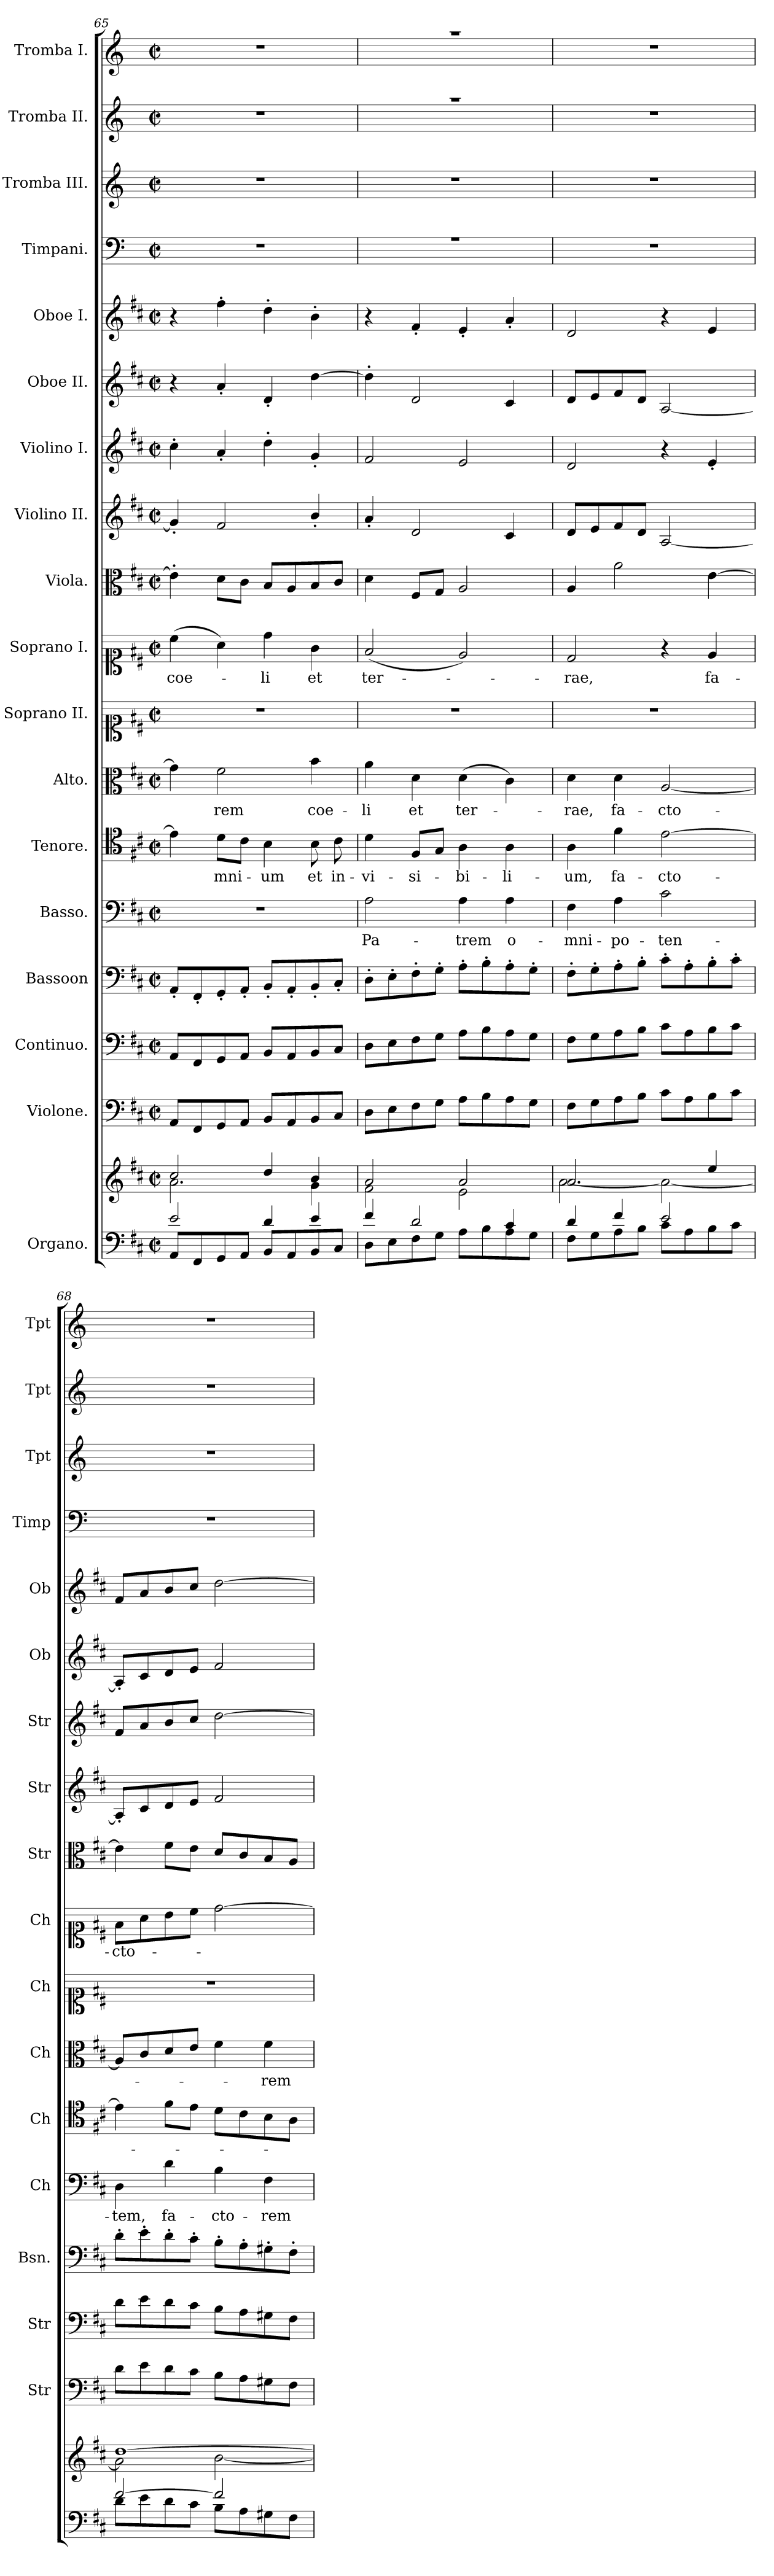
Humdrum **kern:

**kern	**kern	**kern	**kern	**kern	**kern	**text	**kern	**text	**kern	**text	**kern	**kern	**text	**kern	**text	**kern	**text	**kern	**text	**kern	**text	**kern	**text	**kern	**text	**kern	**text	**kern	**text	**kern	**text
*part18	*part18	*part17	*part16	*part15	*part14	*part14	*part13	*part13	*part12	*part12	*part11	*part10	*part10	*part9	*part9	*part8	*part8	*part7	*part7	*part6	*part6	*part5	*part5	*part4	*part4	*part3	*part3	*part2	*part2	*part1	*part1
*staff19	*staff18	*staff17	*staff16	*staff15	*staff14	*staff14	*staff13	*staff13	*staff12	*staff12	*staff11	*staff10	*staff10	*staff9	*staff9	*staff8	*staff8	*staff7	*staff7	*staff6	*staff6	*staff5	*staff5	*staff4	*staff4	*staff3	*staff3	*staff2	*staff2	*staff1	*staff1
*I"Organo.	*	*I"Violone.	*I"Continuo.	*I"Bassoon	*I"Basso.	*	*I"Tenore.	*	*I"Alto.	*	*I"Soprano II.	*I"Soprano I.	*	*I"Viola.	*	*I"Violino II.	*	*I"Violino I.	*	*I"Oboe II.	*	*I"Oboe I.	*	*I"Timpani.	*	*I"Tromba III.	*	*I"Tromba II.	*	*I"Tromba I.	*
*	*	*I'Str	*I'Str	*I'Bsn.	*I'Ch	*	*I'Ch	*	*I'Ch	*	*I'Ch	*I'Ch	*	*I'Str	*	*I'Str	*	*I'Str	*	*I'Ob	*	*I'Ob	*	*I'Timp	*	*I'Tpt	*	*I'Tpt	*	*I'Tpt	*
*clefF4	*clefG2	*clefF4	*clefF4	*clefF4	*clefF4	*	*clefC4	*	*clefC3	*	*clefC1	*clefC1	*	*clefC3	*	*clefG2	*	*clefG2	*	*clefG2	*	*clefG2	*	*clefF4	*	*clefG2	*	*clefG2	*	*clefG2	*
*	*	*ITrd7c12	*	*	*	*	*	*	*	*	*	*	*	*	*	*	*	*	*	*	*	*	*	*ITrd-1c-2	*	*ITrd-1c-2	*	*ITrd-1c-2	*	*ITrd-1c-2	*
*k[f#c#]	*k[f#c#]	*k[f#c#]	*k[f#c#]	*k[f#c#]	*k[f#c#]	*	*k[f#c#]	*	*k[f#c#]	*	*k[f#c#]	*k[f#c#]	*	*k[f#c#]	*	*k[f#c#]	*	*k[f#c#]	*	*k[f#c#]	*	*k[f#c#]	*	*k[f#c#]	*	*k[f#c#]	*	*k[f#c#]	*	*k[f#c#]	*
*M2/2	*M2/2	*M2/2	*M2/2	*M2/2	*M2/2	*	*M2/2	*	*M2/2	*	*M2/2	*M2/2	*	*M2/2	*	*M2/2	*	*M2/2	*	*M2/2	*	*M2/2	*	*M2/2	*	*M2/2	*	*M2/2	*	*M2/2	*
*met(c|)	*met(c|)	*met(c|)	*met(c|)	*met(c|)	*met(c|)	*	*met(c|)	*	*met(c|)	*	*met(c|)	*met(c|)	*	*met(c|)	*	*met(c|)	*	*met(c|)	*	*met(c|)	*	*met(c|)	*	*met(c|)	*	*met(c|)	*	*met(c|)	*	*met(c|)	*
=65	=65	=65	=65	=65	=65	=65	=65	=65	=65	=65	=65	=65	=65	=65	=65	=65	=65	=65	=65	=65	=65	=65	=65	=65	=65	=65	=65	=65	=65	=65	=65
*^	*^	*	*	*	*	*	*	*	*	*	*	*	*	*	*	*	*	*	*	*	*	*	*	*	*	*	*	*	*	*	*
!	!	!	!	!	!	!	!	!	!	!	!	!	!	!	!LO:LY:b	!	!	!	!	!	!	!	!	!	!	!	!	!	!	!	!	!	!
2e/	8AA/L	2cc#/	2.a\	8AAA/L	8AA/L	8AA'/L	1r	.	4e\]	.	4g\]	.	1r	(4cc#\	coe-	4e'\]	.	4g'/]	.	4cc#'\	.	4r	.	4r	.	1r	.	1r	.	1r	.	1r	.
.	8FF#/	.	.	8FFF#/	8FF#/	8FF#'/	.	.	.	.	.	.	.	.	.	.	.	.	.	.	.	.	.	.	.	.	.	.	.	.	.	.	.
!	!	!	!	!	!	!	!	!	!	!LO:LY:b	!	!LO:LY:b	!	!	!	!	!	!	!	!	!	!	!	!	!	!	!	!	!	!	!	!	!
.	8GG/	.	.	8GGG/	8GG/	8GG'/	.	.	8d\L	-mni-	2f#\	-rem	.	4a\)	.	8d\L	.	2f#/	.	4a'/	.	4a'/	.	4ff#'\	.	.	.	.	.	.	.	.	.
.	8AA/J	.	.	8AAA/J	8AA/J	8AA'/J	.	.	8c#\J	.	.	.	.	.	.	8c#\J	.	.	.	.	.	.	.	.	.	.	.	.	.	.	.	.	.
!	!	!	!	!	!	!	!	!	!	!LO:LY:b	!	!	!	!	!LO:LY:b	!	!	!	!	!	!	!	!	!	!	!	!	!	!	!	!	!	!
4d/	8BB/L	4dd/	.	8BBB/L	8BB/L	8BB'/L	.	.	4B\	um	.	.	.	4dd\	-li	8B/L	.	.	.	4dd'\	.	4d'/	.	4dd'\	.	.	.	.	.	.	.	.	.
.	8AA/	.	.	8AAA/	8AA/	8AA'/	.	.	.	.	.	.	.	.	.	8A/	.	.	.	.	.	.	.	.	.	.	.	.	.	.	.	.	.
!	!	!	!	!	!	!	!	!	!	!LO:LY:b	!	!LO:LY:b	!	!	!LO:LY:b	!	!	!	!	!	!	!	!	!	!	!	!	!	!	!	!	!	!
4e/	8BB/	4b/	4g\	8BBB/	8BB/	8BB'/	.	.	8B\	et	4b\	coe-	.	4g\	et	8B/	.	4b'/	.	4g'/	.	[4dd\	.	4b'\	.	.	.	.	.	.	.	.	.
!	!	!	!	!	!	!	!	!	!	!LO:LY:b	!	!	!	!	!	!	!	!	!	!	!	!	!	!	!	!	!	!	!	!	!	!	!
.	8C#/J	.	.	8CC#/J	8C#/J	8C#'/J	.	.	8c#\	in-	.	.	.	.	.	8c#/J	.	.	.	.	.	.	.	.	.	.	.	.	.	.	.	.	.
!!LO:PB:g=z
=66	=66	=66	=66	=66	=66	=66	=66	=66	=66	=66	=66	=66	=66	=66	=66	=66	=66	=66	=66	=66	=66	=66	=66	=66	=66	=66	=66	=66	=66	=66	=66	=66	=66
!	!	!	!	!	!	!	!	!LO:LY:b	!	!LO:LY:b	!	!LO:LY:b	!	!	!LO:LY:b	!	!LO:LY:b	!	!LO:LY:b	!	!LO:LY:b	!	!LO:LY:b	!	!	!	!LO:LY:b	!	!LO:LY:b	!	!LO:LY:b	!	!LO:LY:b
*	*	*	*	*	*	*	*	*	*	*	*	*	*	*	*	*	*	*	*	*	*	*	*	*	*	*^	*	*^	*	*^	*	*^	*
4f#/	8D\L	2a/	2f#\	8DD\L	8D\L	8D'\L	2A\	Pa-	4d\	-vi-	4a\	-li	1r	(2f#/	ter-	4d\	.	4a'/	.	2f#/	.	4dd'\]	.	4r	.	1r	4D/yy	.	1r	4d/yy	.	1r	4dd\yy	.	1r	4dd\yy	.
.	8E\	.	.	8EE\	8E\	8E'\	.	.	.	.	.	.	.	.	.	.	.	.	.	.	.	.	.	.	.	.	.	.	.	.	.	.	.	.	.	.	.
!	!	!	!	!	!	!	!	!	!	!LO:LY:b	!	!LO:LY:b	!	!	!	!	!	!	!	!	!	!	!	!	!LO:LY:b	!	!	!	!	!	!	!	!	!	!	!	!
2d/	8F#\	.	.	8FF#\	8F#\	8F#'\	.	.	8F#/L	-si-	4d\	et	.	.	.	8F#/L	.	2d/	.	.	.	2d/	.	4f#'/	.	.	2.ryy	.	.	2.ryy	.	.	2.ryy	.	.	2.ryy	.
.	8G\J	.	.	8GG\J	8G\J	8G'\J	.	.	8G/J	.	.	.	.	.	.	8G/J	.	.	.	.	.	.	.	.	.	.	.	.	.	.	.	.	.	.	.	.	.
!	!	!	!	!	!	!	!	!LO:LY:b	!	!LO:LY:b	!	!LO:LY:b	!	!	!	!	!	!	!	!	!	!	!	!	!	!	!	!	!	!	!	!	!	!	!	!	!
.	8A\L	2a/	2e\	8AA\L	8A\L	8A'\L	4A\	-trem	4A\	-bi-	(4d\	ter-	.	2e/)	.	2A/	.	.	.	2e/	.	.	.	4e'/	.	.	.	.	.	.	.	.	.	.	.	.	.
.	8B\	.	.	8BB\	8B\	8B'\	.	.	.	.	.	.	.	.	.	.	.	.	.	.	.	.	.	.	.	.	.	.	.	.	.	.	.	.	.	.	.
!	!	!	!	!	!	!	!	!LO:LY:b	!	!LO:LY:b	!	!	!	!	!	!	!	!	!	!	!	!	!	!	!	!	!	!	!	!	!	!	!	!	!	!	!
4c#/	8A\	.	.	8AA\	8A\	8A'\	4A\	o-	4A\	-li-	4c#\)	.	.	.	.	.	.	4c#/	.	.	.	4c#/	.	4a'/	.	.	.	.	.	.	.	.	.	.	.	.	.
.	8G\J	.	.	8GG\J	8G\J	8G'\J	.	.	.	.	.	.	.	.	.	.	.	.	.	.	.	.	.	.	.	.	.	.	.	.	.	.	.	.	.	.	.
*	*	*	*	*	*	*	*	*	*	*	*	*	*	*	*	*	*	*	*	*	*	*	*	*	*	*v	*v	*	*	*	*	*v	*v	*	*v	*v	*
*	*	*	*	*	*	*	*	*	*	*	*	*	*	*	*	*	*	*	*	*	*	*	*	*	*	*	*	*v	*v	*	*	*	*	*
=67	=67	=67	=67	=67	=67	=67	=67	=67	=67	=67	=67	=67	=67	=67	=67	=67	=67	=67	=67	=67	=67	=67	=67	=67	=67	=67	=67	=67	=67	=67	=67	=67	=67
!	!	!	!	!	!	!	!	!LO:LY:b	!	!LO:LY:b	!	!LO:LY:b	!	!	!LO:LY:b	!	!	!	!	!	!	!	!	!	!	!	!	!	!	!	!	!	!
4d/	8F#\L	2.a/	[2a\	8FF#\L	8F#\L	8F#'\L	4F#\	-mni-	4A\	-um,	4d\	-rae,	1r	2d/	-rae,	4A/	.	8d/L	.	2d/	.	8d/L	.	2d/	.	1r	.	1r	.	1r	.	1r	.
.	8G\	.	.	8GG\	8G\	8G'\	.	.	.	.	.	.	.	.	.	.	.	8e/	.	.	.	8e/	.	.	.	.	.	.	.	.	.	.	.
!	!	!	!	!	!	!	!	!LO:LY:b	!	!LO:LY:b	!	!LO:LY:b	!	!	!	!	!	!	!	!	!	!	!	!	!	!	!	!	!	!	!	!	!
4f#/	8A\	.	.	8AA\	8A\	8A'\	4A\	-po-	4f#\	fa-	4d\	fa-	.	.	.	2a\	.	8f#/	.	.	.	8f#/	.	.	.	.	.	.	.	.	.	.	.
.	8B\J	.	.	8BB\J	8B\J	8B'\J	.	.	.	.	.	.	.	.	.	.	.	8d/J	.	.	.	8d/J	.	.	.	.	.	.	.	.	.	.	.
!	!	!	!	!	!	!	!	!LO:LY:b	!	!LO:LY:b	!	!LO:LY:b	!	!	!	!	!	!	!	!	!	!	!	!	!	!	!	!	!	!	!	!	!
2e/	8c#\L	.	2a\_	8C#\L	8c#\L	8c#'\L	2c#\	-ten-	[2e\	-cto-	[2A/	-cto-	.	4r	.	.	.	[2A/	.	4r	.	[2A/	.	4r	.	.	.	.	.	.	.	.	.
.	8A\	.	.	8AA\	8A\	8A'\	.	.	.	.	.	.	.	.	.	.	.	.	.	.	.	.	.	.	.	.	.	.	.	.	.	.	.
!	!	!	!	!	!	!	!	!	!	!	!	!	!	!	!LO:LY:b	!	!	!	!	!	!	!	!	!	!	!	!	!	!	!	!	!	!
.	8B\	4ee/	.	8BB\	8B\	8B'\	.	.	.	.	.	.	.	4e/	fa-	[4e\	.	.	.	4e'/	.	.	.	4e/	.	.	.	.	.	.	.	.	.
.	8c#\J	.	.	8C#\J	8c#\J	8c#'\J	.	.	.	.	.	.	.	.	.	.	.	.	.	.	.	.	.	.	.	.	.	.	.	.	.	.	.
=68	=68	=68	=68	=68	=68	=68	=68	=68	=68	=68	=68	=68	=68	=68	=68	=68	=68	=68	=68	=68	=68	=68	=68	=68	=68	=68	=68	=68	=68	=68	=68	=68	=68
!	!	!	!	!	!	!	!	!LO:LY:b	!	!	!	!	!	!	!LO:LY:b	!	!	!	!	!	!	!	!	!	!	!	!	!	!	!	!	!	!
[2f#/	8d\L	[1dd	2a\]	8D\L	8d\L	8d'\L	4D\	-tem,	4e\]	.	8A/L]	.	1r	8f#\L	cto-	4e\]	.	8A'/L]	.	8f#/L	.	8A'/L]	.	8f#/L	.	1r	.	1r	.	1r	.	1r	.
.	8e\	.	.	8E\	8e\	8e'\	.	.	.	.	8c#/	.	.	8a\	.	.	.	8c#/	.	8a/	.	8c#/	.	8a/	.	.	.	.	.	.	.	.	.
!	!	!	!	!	!	!	!	!LO:LY:b	!	!	!	!	!	!	!	!	!	!	!	!	!	!	!	!	!	!	!	!	!	!	!	!	!
.	8d\	.	.	8D\	8d\	8d'\	4d\	fa-	8f#\L	.	8d/	.	.	8b\	.	8f#\L	.	8d/	.	8b/	.	8d/	.	8b/	.	.	.	.	.	.	.	.	.
.	8c#\J	.	.	8C#\J	8c#\J	8c#'\J	.	.	8e\J	.	8e/J	.	.	8cc#\J	.	8e\J	.	8e/J	.	8cc#/J	.	8e/J	.	8cc#/J	.	.	.	.	.	.	.	.	.
!	!	!	!	!	!	!	!	!LO:LY:b	!	!	!	!	!	!	!	!	!	!	!	!	!	!	!	!	!	!	!	!	!	!	!	!	!
2f#/]	8B\L	.	[2b\	8BB\L	8B\L	8B'\L	4B\	-cto-	8d\L	.	4f#\	.	.	[2dd\	.	8d/L	.	2f#/	.	[2dd\	.	2f#/	.	[2dd\	.	.	.	.	.	.	.	.	.
.	8A\	.	.	8AA\	8A\	8A'\	.	.	8c#\	.	.	.	.	.	.	8c#/	.	.	.	.	.	.	.	.	.	.	.	.	.	.	.	.	.
!	!	!	!	!	!	!	!	!LO:LY:b	!	!	!	!LO:LY:b	!	!	!	!	!	!	!	!	!	!	!	!	!	!	!	!	!	!	!	!	!
.	8G#X\	.	.	8GG#X\	8G#X\	8G#X'\	4F#\	-rem	8B\	.	4f#\	-rem	.	.	.	8B/	.	.	.	.	.	.	.	.	.	.	.	.	.	.	.	.	.
.	8F#\J	.	.	8FF#\J	8F#\J	8F#'\J	.	.	8A\J	.	.	.	.	.	.	8A/J	.	.	.	.	.	.	.	.	.	.	.	.	.	.	.	.	.
*v	*v	*	*	*	*	*	*	*	*	*	*	*	*	*	*	*	*	*	*	*	*	*	*	*	*	*	*	*	*	*	*	*	*
*	*v	*v	*	*	*	*	*	*	*	*	*	*	*	*	*	*	*	*	*	*	*	*	*	*	*	*	*	*	*	*	*	*
=	=	=	=	=	=	=	=	=	=	=	=	=	=	=	=	=	=	=	=	=	=	=	=	=	=	=	=	=	=	=	=
*-	*-	*-	*-	*-	*-	*-	*-	*-	*-	*-	*-	*-	*-	*-	*-	*-	*-	*-	*-	*-	*-	*-	*-	*-	*-	*-	*-	*-	*-	*-	*-
